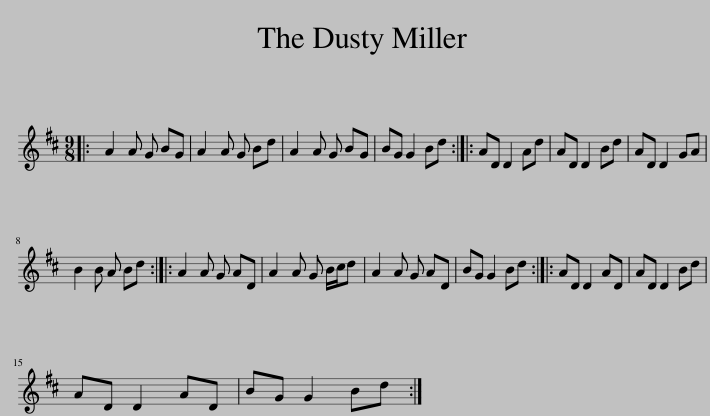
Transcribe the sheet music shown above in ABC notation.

X:1
L:1/8
M:9/8
I:linebreak $
K:D
V:1 treble
V:1
|: A2 A G BG | A2 A G Bd | A2 A G BG | BG G2 Bd :: AD D2 Ad | %5
 AD D2 Bd | AD D2 GA |$ B2 B A Bd :: A2 A G AD | A2 A G B/c/d | %10
 A2 A G AD | BG G2 Bd :: AD D2 AD | AD D2 Bd |$ AD D2 AD | %15
 BG G2 Bd :| %16
